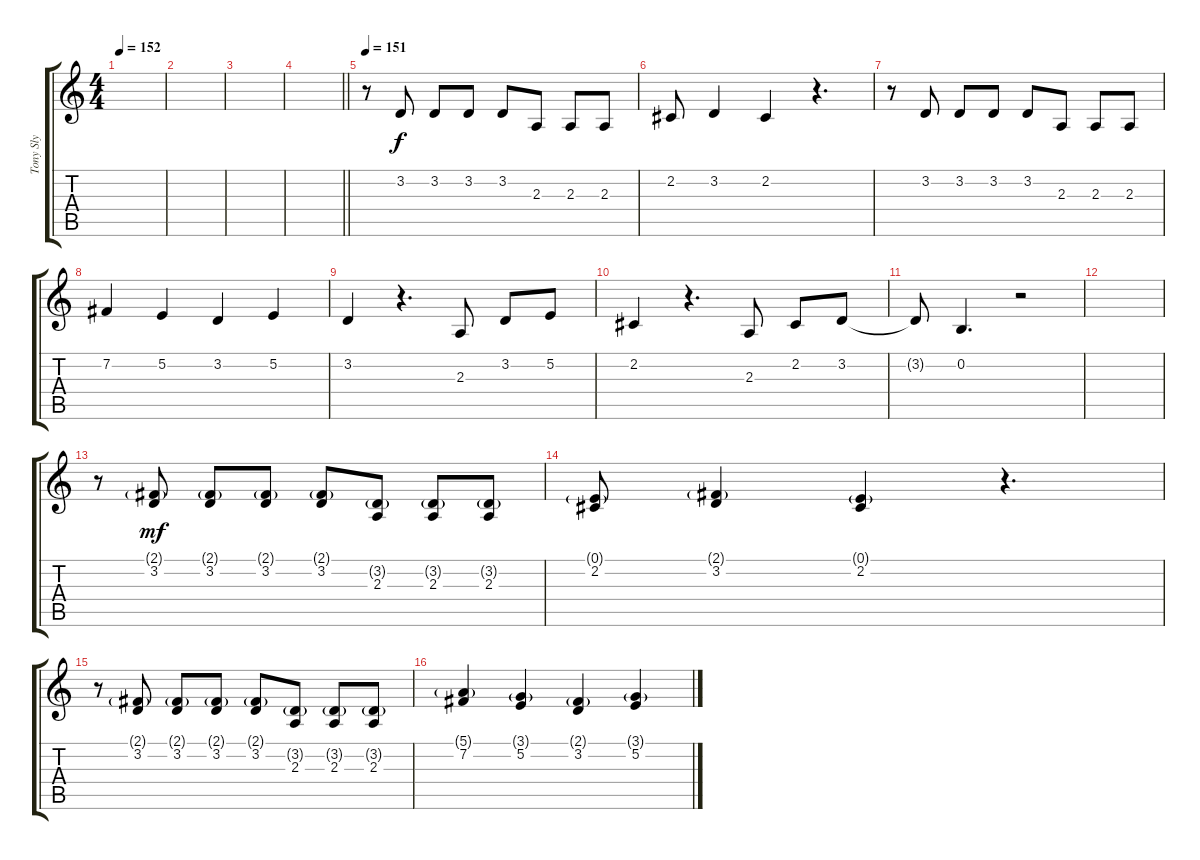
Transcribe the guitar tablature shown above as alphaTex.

\track ("Tony Sly" "Tony Sly") {instrument bassoon}
\staff {score tabs}
\tuning (E4 B3 G3 D3 A2 E2) {hide}
\ts (4 4)
\tempo 152
\clef g2
\ks c
|
|
|
\barLineRight lightlight
|
\section ("" "")
\tempo 151
r.8 3.2.8 3.2.8 3.2.8 3.2.8 2.3.8 2.3.8 2.3.8 |
2.2.8 3.2.4 2.2.4 r.4{d} |
r.8 3.2.8 3.2.8 3.2.8 3.2.8 2.3.8 2.3.8 2.3.8 |
7.2.4 5.2.4 3.2.4 5.2.4 |
3.2.4 r.4{d} 2.3.8 3.2.8 5.2.8 |
2.2.4 r.4{d} 2.3.8 2.2.8 3.2.8 |
3.2{t}.8 0.2.4{d} r.2 |
|
r.8 (2.1{g} 3.2).8{dy mf} (2.1{g} 3.2).8 (2.1{g} 3.2).8 (2.1{g} 3.2).8 (3.2{g} 2.3).8 (3.2{g} 2.3).8 (3.2{g} 2.3).8 |
(0.1{g} 2.2).8 (2.1{g} 3.2).4 (0.1{g} 2.2).4 r.4{d} |
r.8 (2.1{g} 3.2).8 (2.1{g} 3.2).8 (2.1{g} 3.2).8 (2.1{g} 3.2).8 (3.2{g} 2.3).8 (3.2{g} 2.3).8 (3.2{g} 2.3).8 |
(5.1{g} 7.2).4 (3.1{g} 5.2).4 (2.1{g} 3.2).4 (3.1{g} 5.2).4
